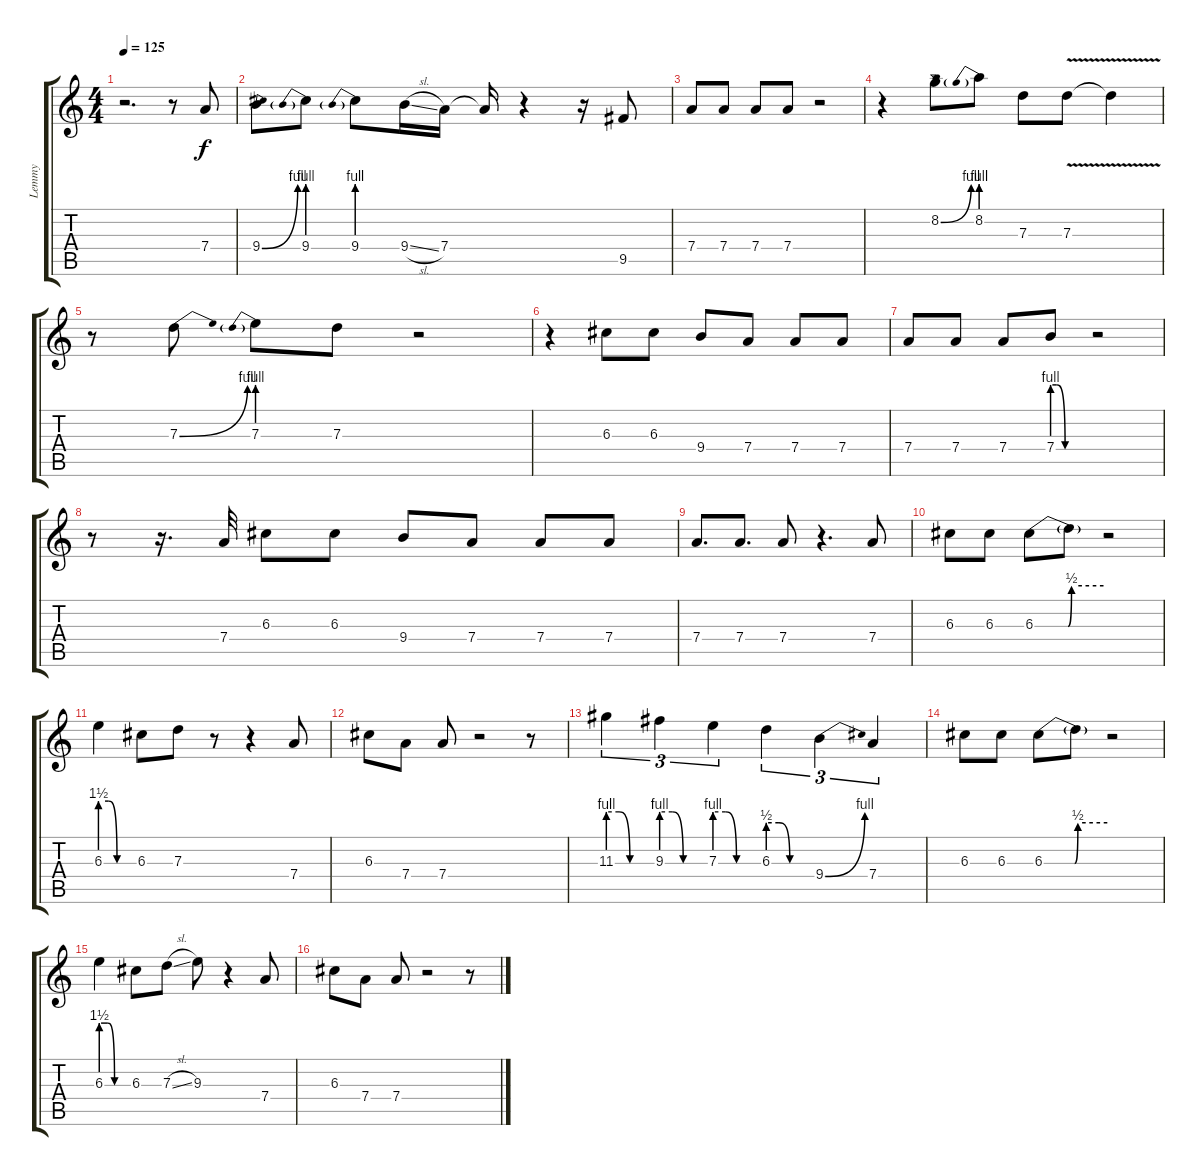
\track ("Lemmy" "Lemmy") {instrument overdrivenguitar}
\staff {score tabs}
\tuning (E4 B3 G3 D3 A2 E2) {hide}
\ts (4 4)
\tempo 125
\clef g2
\ks c
r.2{d dy f} r.8 7.4.8 |
9.4{be (bend 0 0 60 4)}.8 9.4{be (prebend 0 4 60 4)}.8 9.4{be (prebend 0 4 60 4)}.8 9.4{sl}.16 7.4.16 7.4{t}.16 r.4 r.16 9.5.8 |
7.4.8 7.4.8 7.4.8 7.4.8 r.2 |
r.4 8.2{be (bend 0 0 60 4)}.8 8.2{be (prebend 0 4 60 4)}.8 7.3.8 7.3{v}.8 7.3{t}.4 |
r.8 7.3{be (bend 0 0 60 4)}.8 7.3{be (prebend 0 4 60 4)}.8 7.3.8 r.2 |
r.4 6.3.8 6.3.8 9.4.8 7.4.8 7.4.8 7.4.8 |
7.4.8 7.4.8 7.4.8 7.4{be (custom 0 4 7 4 21 0 60 0)}.8 r.2 |
r.8 r.16{d} 7.4.32 6.3.8 6.3.8 9.4.8 7.4.8 7.4.8 7.4.8 |
7.4.8{d} 7.4.8{d} 7.4.8 r.4{d} 7.4.8 |
6.3.8 6.3.8 6.3{be (custom 0 0 23 0 29 0 32 2 60 2)}.8 6.3{t}.8 r.2 |
6.3{be (custom 0 6 15 6 30 0 60 0)}.4 6.3.8 7.3.8 r.8 r.4 7.4.8 |
6.3.8 7.4.8 7.4.8 r.2 r.8 |
11.3{be (custom 0 4 15 4 30 0 60 0)}.4{tu (3 2)} 9.3{be (custom 0 4 15 4 30 0 60 0)}.4{tu (3 2)} 7.3{be (custom 0 4 15 4 30 0 60 0)}.4{tu (3 2)} 6.3{be (custom 0 2 15 2 30 0 60 0)}.4{tu (3 2)} 9.4{be (bend 0 0 60 4)}.4{tu (3 2)} 7.4.4{tu (3 2)} |
6.3.8 6.3.8 6.3{be (custom 0 0 29 0 32 2 60 2)}.8 6.3{t}.8 r.2 |
6.3{be (custom 0 6 15 6 30 0 60 0)}.4 6.3.8 7.3{sl}.8 9.3.8 r.4 7.4.8 |
6.3.8 7.4.8 7.4.8 r.2 r.8
